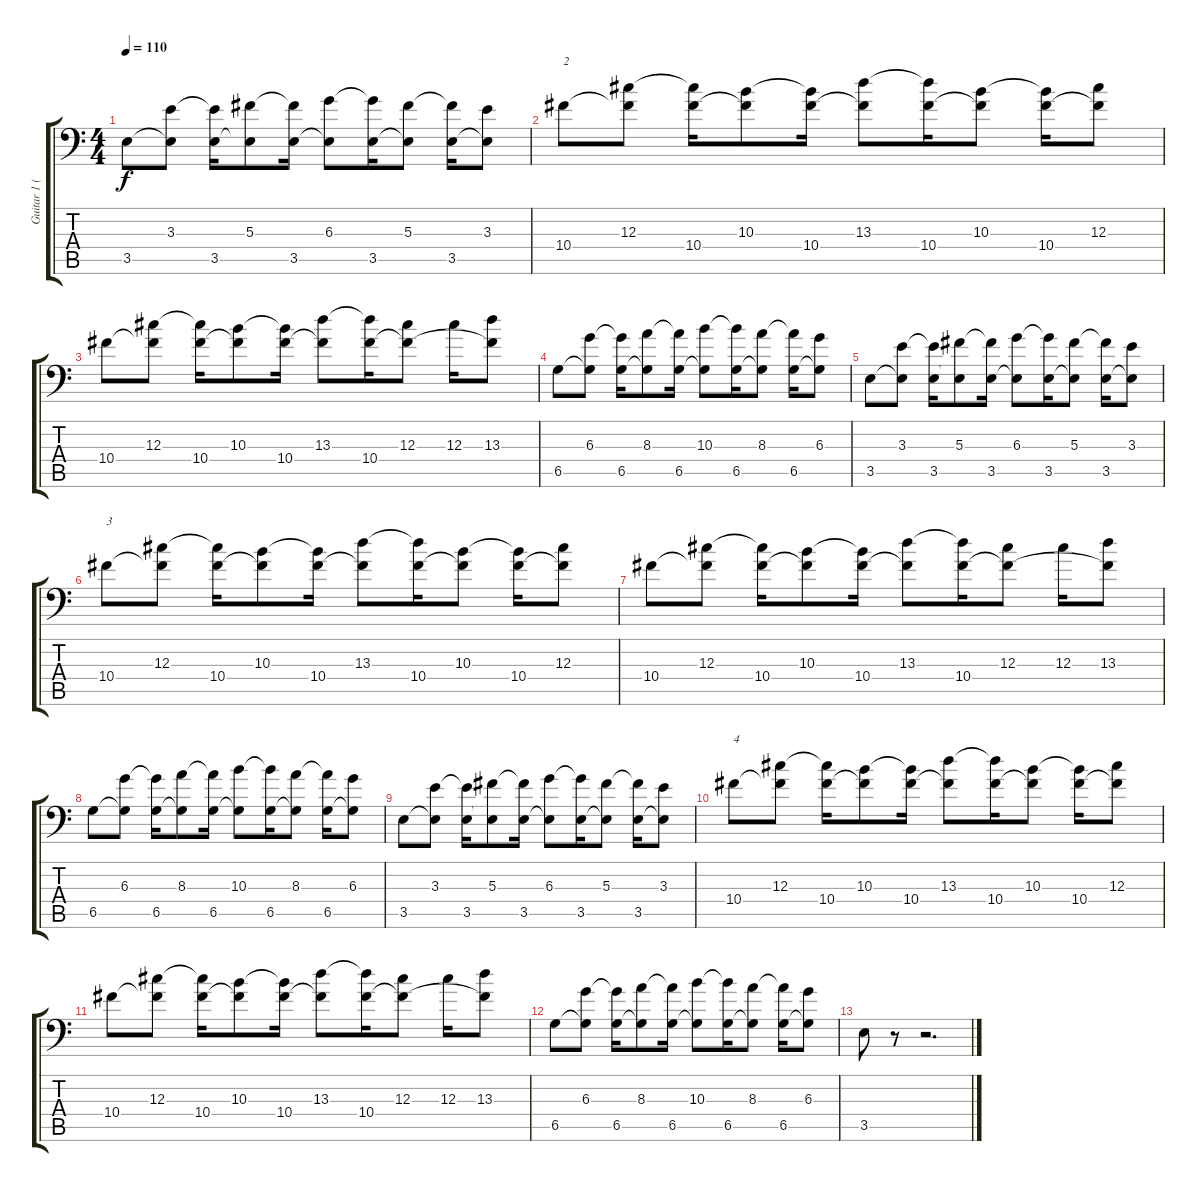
\track ("Guitar 1 (Clean)" "Guitar 1 (") {instrument acousticguitarsteel}
\staff {score tabs}
\tuning (Bb3 Gb3 Db3 Ab2 Db2 Ab1) {hide}
\ts (4 4)
\tempo 110
\clef f4
\ks c
3.5.8{dy f} (3.3 3.5{t}).8 (3.3{t} 3.5).16 (5.3 3.5{t}).8 (5.3{t} 3.5).16 (6.3 3.5{t}).8 (6.3{t} 3.5).16 (5.3 3.5{t}).8 (5.3{t} 3.5).16 (3.3 3.5{t}).8 |
10.4.8{txt "2"} (12.3 10.4{t}).8 (12.3{t} 10.4).16 (10.3 10.4{t}).8 (10.3{t} 10.4).16 (13.3 10.4{t}).8 (13.3{t} 10.4).16 (10.3 10.4{t}).8 (10.3{t} 10.4).16 (12.3 10.4{t}).8 |
10.4.8 (12.3 10.4{t}).8 (12.3{t} 10.4).16 (10.3 10.4{t}).8 (10.3{t} 10.4).16 (13.3 10.4{t}).8 (13.3{t} 10.4).16 (12.3 10.4{t}).8 12.3.16 (13.3 10.4{t}).8 |
6.5.8 (6.3 6.5{t}).8 (6.3{t} 6.5).16 (8.3 6.5{t}).8 (8.3{t} 6.5).16 (10.3 6.5{t}).8 (10.3{t} 6.5).16 (8.3 6.5{t}).8 (8.3{t} 6.5).16 (6.3 6.5{t}).8 |
3.5.8 (3.3 3.5{t}).8 (3.3{t} 3.5).16 (5.3 3.5{t}).8 (5.3{t} 3.5).16 (6.3 3.5{t}).8 (6.3{t} 3.5).16 (5.3 3.5{t}).8 (5.3{t} 3.5).16 (3.3 3.5{t}).8 |
10.4.8{txt "3"} (12.3 10.4{t}).8 (12.3{t} 10.4).16 (10.3 10.4{t}).8 (10.3{t} 10.4).16 (13.3 10.4{t}).8 (13.3{t} 10.4).16 (10.3 10.4{t}).8 (10.3{t} 10.4).16 (12.3 10.4{t}).8 |
10.4.8 (12.3 10.4{t}).8 (12.3{t} 10.4).16 (10.3 10.4{t}).8 (10.3{t} 10.4).16 (13.3 10.4{t}).8 (13.3{t} 10.4).16 (12.3 10.4{t}).8 12.3.16 (13.3 10.4{t}).8 |
6.5.8 (6.3 6.5{t}).8 (6.3{t} 6.5).16 (8.3 6.5{t}).8 (8.3{t} 6.5).16 (10.3 6.5{t}).8 (10.3{t} 6.5).16 (8.3 6.5{t}).8 (8.3{t} 6.5).16 (6.3 6.5{t}).8 |
3.5.8 (3.3 3.5{t}).8 (3.3{t} 3.5).16 (5.3 3.5{t}).8 (5.3{t} 3.5).16 (6.3 3.5{t}).8 (6.3{t} 3.5).16 (5.3 3.5{t}).8 (5.3{t} 3.5).16 (3.3 3.5{t}).8 |
10.4.8{txt "4"} (12.3 10.4{t}).8 (12.3{t} 10.4).16 (10.3 10.4{t}).8 (10.3{t} 10.4).16 (13.3 10.4{t}).8 (13.3{t} 10.4).16 (10.3 10.4{t}).8 (10.3{t} 10.4).16 (12.3 10.4{t}).8 |
10.4.8 (12.3 10.4{t}).8 (12.3{t} 10.4).16 (10.3 10.4{t}).8 (10.3{t} 10.4).16 (13.3 10.4{t}).8 (13.3{t} 10.4).16 (12.3 10.4{t}).8 12.3.16 (13.3 10.4{t}).8 |
6.5.8 (6.3 6.5{t}).8 (6.3{t} 6.5).16 (8.3 6.5{t}).8 (8.3{t} 6.5).16 (10.3 6.5{t}).8 (10.3{t} 6.5).16 (8.3 6.5{t}).8 (8.3{t} 6.5).16 (6.3 6.5{t}).8 |
3.5.8 r.8 r.2{d}
